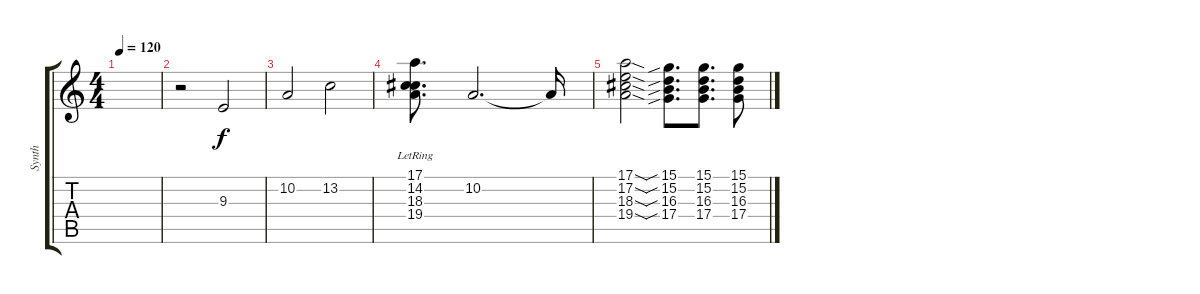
\track ("Synth" "Synth") {instrument pad3polysynth}
\staff {score tabs}
\tuning (E4 B3 G3 D3 A2 E2) {hide}
\ts (4 4)
\tempo 120
\clef g2
\ks c
|
r.2 9.3.2 |
10.2.2 13.2.2 |
(17.1{lr} 14.2 18.3{lr} 19.4{lr}).8{d} 10.2.2{d} 10.2{t}.16 |
(17.1{sod} 17.2{sod} 18.3{sod} 19.4{sod}).2 (15.1{sib} 15.2{sib} 16.3{sib} 17.4{sib}).8{d} (15.1 15.2 16.3 17.4).8{d} (15.1 15.2 16.3 17.4).8
